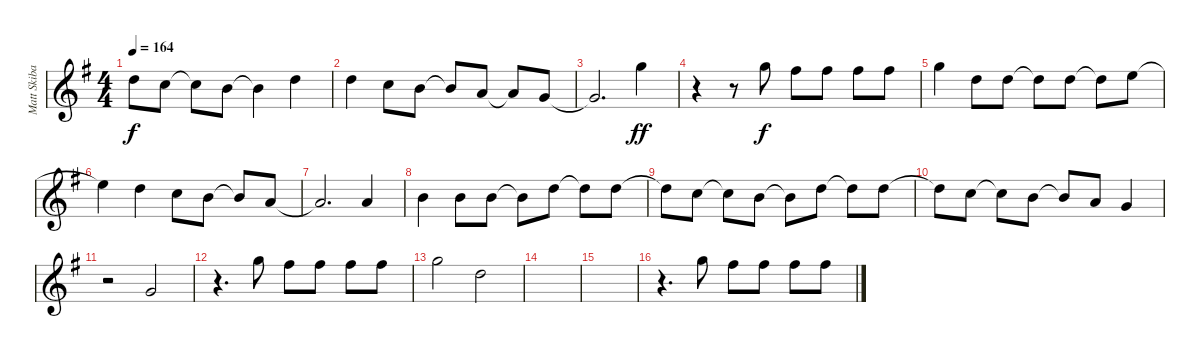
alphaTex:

\track ("Matt Skiba - Vocals" "Matt Skiba") {instrument distortionguitar}
\staff {score}
\tuning (E4 B3 G3 D3 A2 E2) {hide}
\ts (4 4)
\tempo 164
\clef g2
\ks eminor
3.2{t}.8{dy f} 1.2.8 1.2{t}.8 0.2.8 0.2{t}.4 12.4.4 |
3.2.4 1.2.8 9.4.8 9.4{t}.8 2.3.8 2.3{t}.8 0.3.8 |
0.3{t}.2{d} 3.1.4{dy ff} |
r.4 r.8 8.2.8{dy f} 2.1.8 2.1.8 2.1.8 2.1.8 |
3.1.4 3.2.8 3.2.8 3.2{t}.8 3.2.8 3.2{t}.8 0.1.8 |
0.1{t}.4 3.2.4 1.2.8 0.2.8 0.2{t}.8 2.3.8 |
2.3{t}.2{d} 7.4.4 |
4.3.4 0.2.8 0.2.8 0.2{t}.8 3.2.8 3.2{t}.8 3.2.8 |
3.2{t}.8 1.2.8 1.2{t}.8 0.2.8 0.2{t}.8 3.2.8 3.2{t}.8 3.2.8 |
3.2{t}.8 1.2.8 1.2{t}.8 0.2.8 0.2{t}.8 2.3.8 0.3.4 |
r.2 5.4.2 |
r.4{d} 3.1.8 2.1.8 2.1.8 2.1.8 2.1.8 |
3.1.2 3.2.2 |
|
|
r.4{d} 3.1.8 2.1.8 2.1.8 2.1.8 2.1.8
